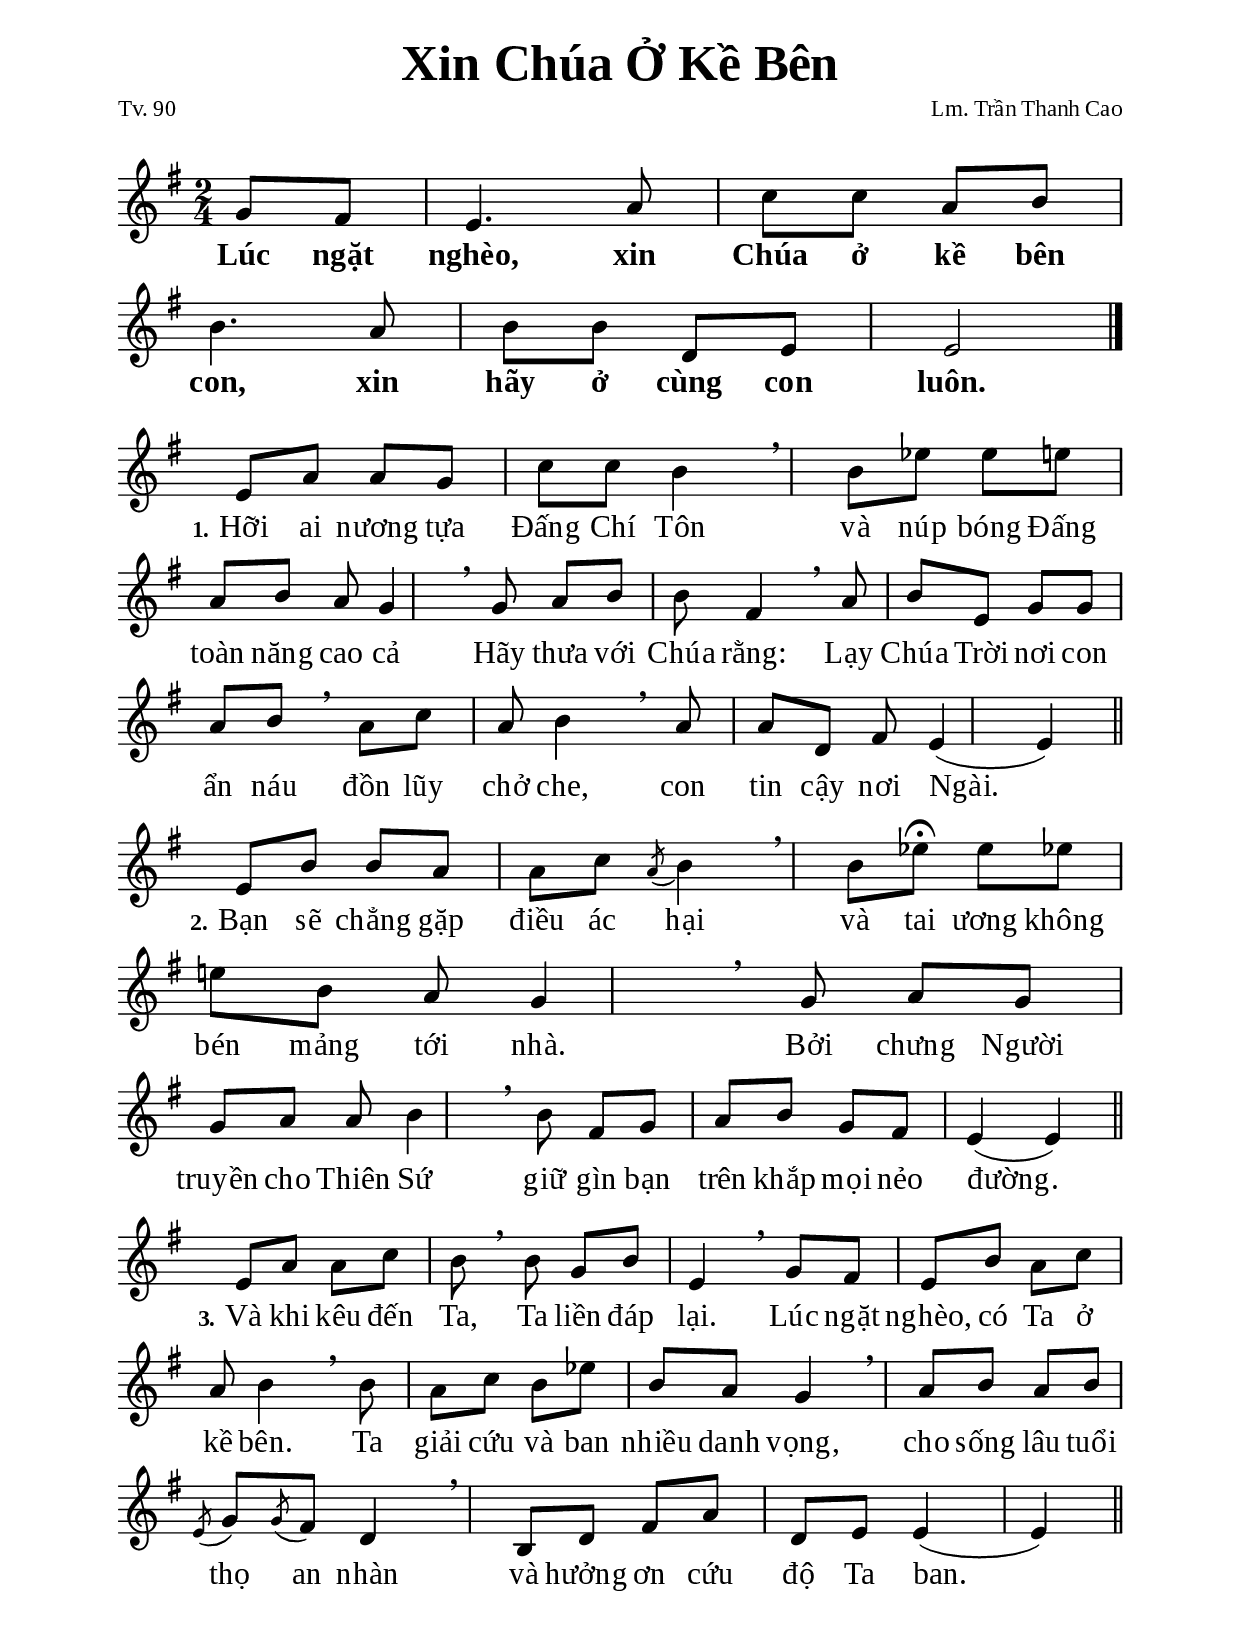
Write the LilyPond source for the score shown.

% Cài đặt chung
\version "2.20.0"
\include "english.ly"

\header {
  title = \markup { \fontsize #3 "Xin Chúa Ở Kề Bên" }
  poet = "Tv. 90"
  composer = "Lm. Trần Thanh Cao"
  arranger = " "
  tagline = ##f
}

\paper {
  #(set-paper-size "a4")
  top-margin = 10\mm
  bottom-margin = 10\mm
  left-margin = 20\mm
  right-margin = 20\mm
  indent = #0
  #(define fonts
    (make-pango-font-tree
      "Liberation Serif"
      "Liberation Serif"
      "Liberation Serif"
      (/ 20 20)))
  page-count = #1
}

% Nhạc điệp khúc
nhacDiepKhuc= \relative c'' {
  \partial 4 g8 fs |
  e4. a8 |
  c c a b |
  b4. a8 |
  b b d, e |
  e2 \bar "|."
}

% Nhạc phiên khúc
nhacPhienKhucMot = \relative c' {
  e8 a a g c c b4 \breathe
  b8 ef ef e! a, b a g4 \breathe
  g8 a b b fs4 \breathe
  a8 b e, g g a b \breathe
  a c a b4 \breathe
  a8 a d, fs e4 (e) \bar "||"
}

nhacPhienKhucHai = \relative c' {
  e8 b' b a a c \acciaccatura a8 b4 \breathe
  b8 ef \fermata ef ef! e! b a g4 \breathe
  g8 a g g a a b4 \breathe
  b8 fs g a b g fs e4 (e) \bar "||"
}

nhacPhienKhucBa = \relative c' {
  e8 a a c b \breathe
  b g b e,4 \breathe
  g8 fs e b' a c a b4 \breathe
  b8 a c b ef b a g4 \breathe
  a8 b a b \acciaccatura e, g \acciaccatura g fs d4 \breathe
  b8 d fs a d, e e4 (e) \bar "||"
}

% Lời điệp khúc
loiDiepKhuc = \lyricmode {
  Lúc ngặt nghèo, xin Chúa ở kề bên con,
  xin hãy ở cùng con luôn.
}

% Lời phiên khúc
loiPhienKhucMot = \lyricmode {
  \set stanza = #"1."
  Hỡi ai nương tựa Đấng Chí Tôn
  và núp bóng Đấng toàn năng cao cả
  Hãy thưa với Chúa rằng: Lạy Chúa Trời nơi con ẩn náu
  đồn lũy chở che, con tin cậy nơi Ngài.
}

loiPhienKhucHai = \lyricmode {
  \set stanza = #"2."
  Bạn sẽ chẳng gặp điều ác hại
  và tai ương không bén mảng tới nhà.
  Bởi chưng Người truyền cho Thiên Sứ giữ gìn bạn
  trên khắp mọi nẻo đường.
}

loiPhienKhucBa = \lyricmode {
  \set stanza = #"3."
  Và khi kêu đến Ta, Ta liền đáp lại.
  Lúc ngặt nghèo, có Ta ở kề bên.
  Ta giải cứu và ban nhiều danh vọng,
  cho sống lâu tuổi thọ an nhàn
  và hưởng ơn cứu độ Ta ban.
}


% Dàn trang
\score {
  \new ChoirStaff <<
    \new Staff = diepKhuc \with {
        \consists "Merge_rests_engraver"
        \magnifyStaff #(magstep +1)
      }
      <<
      \new Voice = beSop {
        \key g \major \time 2/4 \nhacDiepKhuc
      }
    >>
    \new Lyrics \lyricsto beSop \loiDiepKhuc
  >>
  \layout {
    \override Lyrics.LyricText.font-series = #'bold
    \override Lyrics.LyricText.font-size = #+3
    \override Lyrics.LyricSpace.minimum-distance = #4.0
    \override Score.BarNumber.break-visibility = ##(#f #f #f)
    \override Score.SpacingSpanner.uniform-stretching = ##t
  }
}

\score {
  \new ChoirStaff <<
    \new Staff = phienKhuc \with {
        \magnifyStaff #(magstep +1)
      }
      <<
      \new Voice = beSop {
        \key g \major \time 2/4 \nhacPhienKhucMot
      }
    >>
    \new Lyrics \lyricsto beSop \loiPhienKhucMot
  >>
  \layout {
    \override Staff.TimeSignature.transparent = ##t
    \override Lyrics.LyricText.font-size = #+3
    \override Lyrics.LyricSpace.minimum-distance = #0.5
    \override Score.BarNumber.break-visibility = ##(#f #f #f)
    \override Score.SpacingSpanner.uniform-stretching = ##t
    \set Score.barAlways = ##t
    \set Score.defaultBarType = ""
  } 
}

\score {
  \new ChoirStaff <<
    \new Staff = phienKhuc \with {
        \magnifyStaff #(magstep +1)
      }
      <<
      \new Voice = beSop {
        \key g \major \time 2/4 \nhacPhienKhucHai
      }
    >>
    \new Lyrics \lyricsto beSop \loiPhienKhucHai
  >>
  \layout {
    \override Staff.TimeSignature.transparent = ##t
    \override Lyrics.LyricText.font-size = #+3
    \override Lyrics.LyricSpace.minimum-distance = #0.5
    \override Score.BarNumber.break-visibility = ##(#f #f #f)
    \override Score.SpacingSpanner.uniform-stretching = ##t
    \set Score.barAlways = ##t
    \set Score.defaultBarType = ""
  } 
}

\score {
  \new ChoirStaff <<
    \new Staff = phienKhuc \with {
        \magnifyStaff #(magstep +1)
      }
      <<
      \new Voice = beSop {
        \key g \major \time 2/4 \nhacPhienKhucBa
      }
    >>
    \new Lyrics \lyricsto beSop \loiPhienKhucBa
  >>
  \layout {
    \override Staff.TimeSignature.transparent = ##t
    \override Lyrics.LyricText.font-size = #+3
    \override Lyrics.LyricSpace.minimum-distance = #0.5
    \override Score.BarNumber.break-visibility = ##(#f #f #f)
    \override Score.SpacingSpanner.uniform-stretching = ##t
    \set Score.barAlways = ##t
    \set Score.defaultBarType = ""
  } 
}
